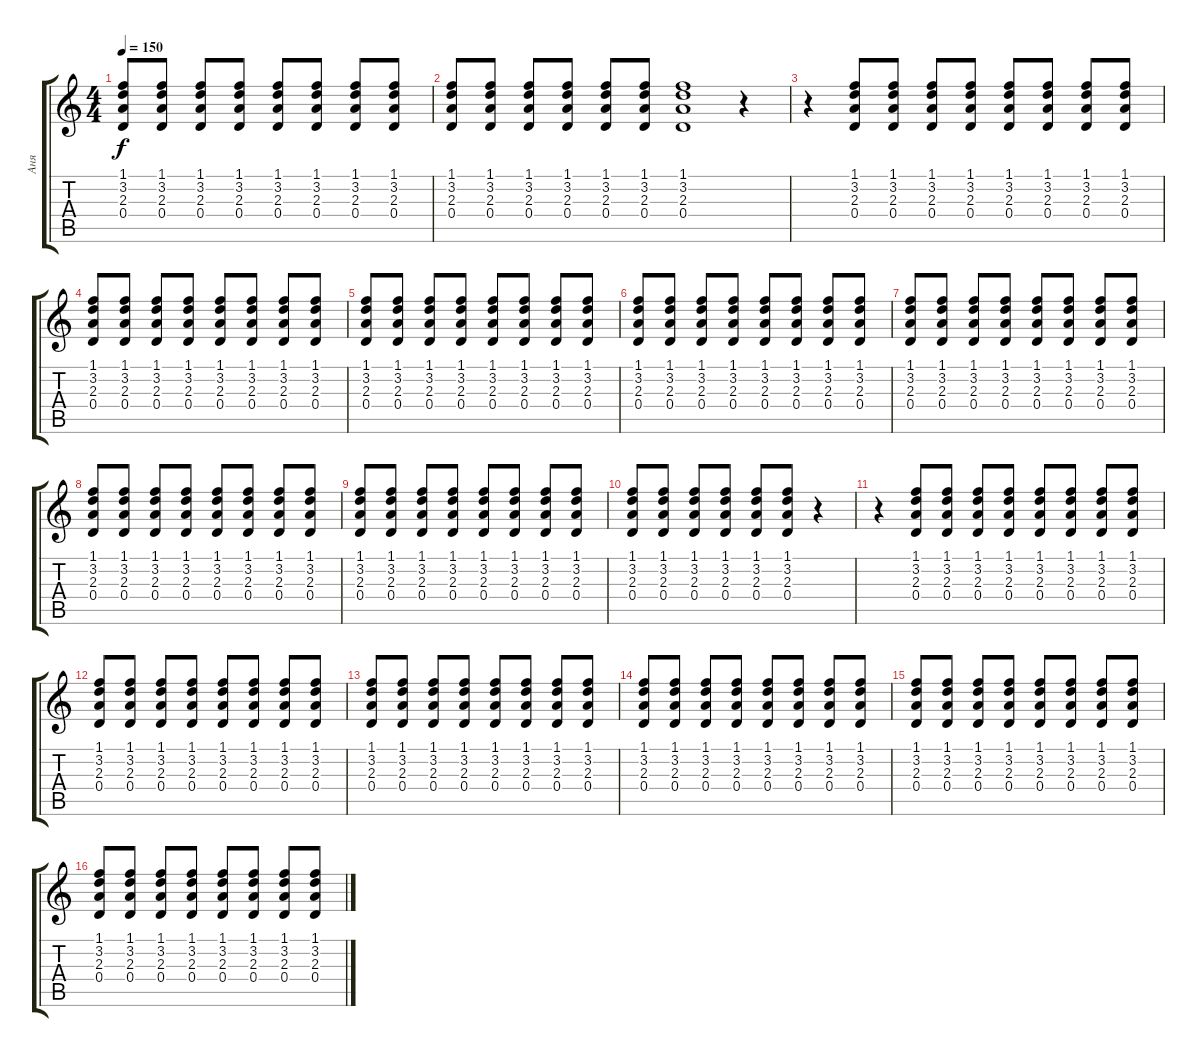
\track ("Аня" "Аня") {instrument acousticguitarnylon}
\staff {score tabs}
\tuning (E4 B3 G3 D3 A2 E2) {hide}
\ts (4 4)
\tempo 150
\clef g2
\ks c
(1.1 3.2 2.3 0.4).8{dy f} (1.1 3.2 2.3 0.4).8 (1.1 3.2 2.3 0.4).8 (1.1 3.2 2.3 0.4).8 (1.1 3.2 2.3 0.4).8 (1.1 3.2 2.3 0.4).8 (1.1 3.2 2.3 0.4).8 (1.1 3.2 2.3 0.4).8 |
(1.1 3.2 2.3 0.4).8 (1.1 3.2 2.3 0.4).8 (1.1 3.2 2.3 0.4).8 (1.1 3.2 2.3 0.4).8 (1.1 3.2 2.3 0.4).8 (1.1 3.2 2.3 0.4).8 (1.1 3.2 2.3 0.4).1 r.4 |
r.4 (1.1 3.2 2.3 0.4).8 (1.1 3.2 2.3 0.4).8 (1.1 3.2 2.3 0.4).8 (1.1 3.2 2.3 0.4).8 (1.1 3.2 2.3 0.4).8 (1.1 3.2 2.3 0.4).8 (1.1 3.2 2.3 0.4).8 (1.1 3.2 2.3 0.4).8 |
(1.1 3.2 2.3 0.4).8 (1.1 3.2 2.3 0.4).8 (1.1 3.2 2.3 0.4).8 (1.1 3.2 2.3 0.4).8 (1.1 3.2 2.3 0.4).8 (1.1 3.2 2.3 0.4).8 (1.1 3.2 2.3 0.4).8 (1.1 3.2 2.3 0.4).8 |
(1.1 3.2 2.3 0.4).8 (1.1 3.2 2.3 0.4).8 (1.1 3.2 2.3 0.4).8 (1.1 3.2 2.3 0.4).8 (1.1 3.2 2.3 0.4).8 (1.1 3.2 2.3 0.4).8 (1.1 3.2 2.3 0.4).8 (1.1 3.2 2.3 0.4).8 |
(1.1 3.2 2.3 0.4).8 (1.1 3.2 2.3 0.4).8 (1.1 3.2 2.3 0.4).8 (1.1 3.2 2.3 0.4).8 (1.1 3.2 2.3 0.4).8 (1.1 3.2 2.3 0.4).8 (1.1 3.2 2.3 0.4).8 (1.1 3.2 2.3 0.4).8 |
(1.1 3.2 2.3 0.4).8 (1.1 3.2 2.3 0.4).8 (1.1 3.2 2.3 0.4).8 (1.1 3.2 2.3 0.4).8 (1.1 3.2 2.3 0.4).8 (1.1 3.2 2.3 0.4).8 (1.1 3.2 2.3 0.4).8 (1.1 3.2 2.3 0.4).8 |
(1.1 3.2 2.3 0.4).8 (1.1 3.2 2.3 0.4).8 (1.1 3.2 2.3 0.4).8 (1.1 3.2 2.3 0.4).8 (1.1 3.2 2.3 0.4).8 (1.1 3.2 2.3 0.4).8 (1.1 3.2 2.3 0.4).8 (1.1 3.2 2.3 0.4).8 |
(1.1 3.2 2.3 0.4).8 (1.1 3.2 2.3 0.4).8 (1.1 3.2 2.3 0.4).8 (1.1 3.2 2.3 0.4).8 (1.1 3.2 2.3 0.4).8 (1.1 3.2 2.3 0.4).8 (1.1 3.2 2.3 0.4).8 (1.1 3.2 2.3 0.4).8 |
(1.1 3.2 2.3 0.4).8 (1.1 3.2 2.3 0.4).8 (1.1 3.2 2.3 0.4).8 (1.1 3.2 2.3 0.4).8 (1.1 3.2 2.3 0.4).8 (1.1 3.2 2.3 0.4).8 r.4 |
r.4 (1.1 3.2 2.3 0.4).8 (1.1 3.2 2.3 0.4).8 (1.1 3.2 2.3 0.4).8 (1.1 3.2 2.3 0.4).8 (1.1 3.2 2.3 0.4).8 (1.1 3.2 2.3 0.4).8 (1.1 3.2 2.3 0.4).8 (1.1 3.2 2.3 0.4).8 |
(1.1 3.2 2.3 0.4).8 (1.1 3.2 2.3 0.4).8 (1.1 3.2 2.3 0.4).8 (1.1 3.2 2.3 0.4).8 (1.1 3.2 2.3 0.4).8 (1.1 3.2 2.3 0.4).8 (1.1 3.2 2.3 0.4).8 (1.1 3.2 2.3 0.4).8 |
(1.1 3.2 2.3 0.4).8 (1.1 3.2 2.3 0.4).8 (1.1 3.2 2.3 0.4).8 (1.1 3.2 2.3 0.4).8 (1.1 3.2 2.3 0.4).8 (1.1 3.2 2.3 0.4).8 (1.1 3.2 2.3 0.4).8 (1.1 3.2 2.3 0.4).8 |
(1.1 3.2 2.3 0.4).8 (1.1 3.2 2.3 0.4).8 (1.1 3.2 2.3 0.4).8 (1.1 3.2 2.3 0.4).8 (1.1 3.2 2.3 0.4).8 (1.1 3.2 2.3 0.4).8 (1.1 3.2 2.3 0.4).8 (1.1 3.2 2.3 0.4).8 |
(1.1 3.2 2.3 0.4).8 (1.1 3.2 2.3 0.4).8 (1.1 3.2 2.3 0.4).8 (1.1 3.2 2.3 0.4).8 (1.1 3.2 2.3 0.4).8 (1.1 3.2 2.3 0.4).8 (1.1 3.2 2.3 0.4).8 (1.1 3.2 2.3 0.4).8 |
(1.1 3.2 2.3 0.4).8 (1.1 3.2 2.3 0.4).8 (1.1 3.2 2.3 0.4).8 (1.1 3.2 2.3 0.4).8 (1.1 3.2 2.3 0.4).8 (1.1 3.2 2.3 0.4).8 (1.1 3.2 2.3 0.4).8 (1.1 3.2 2.3 0.4).8
